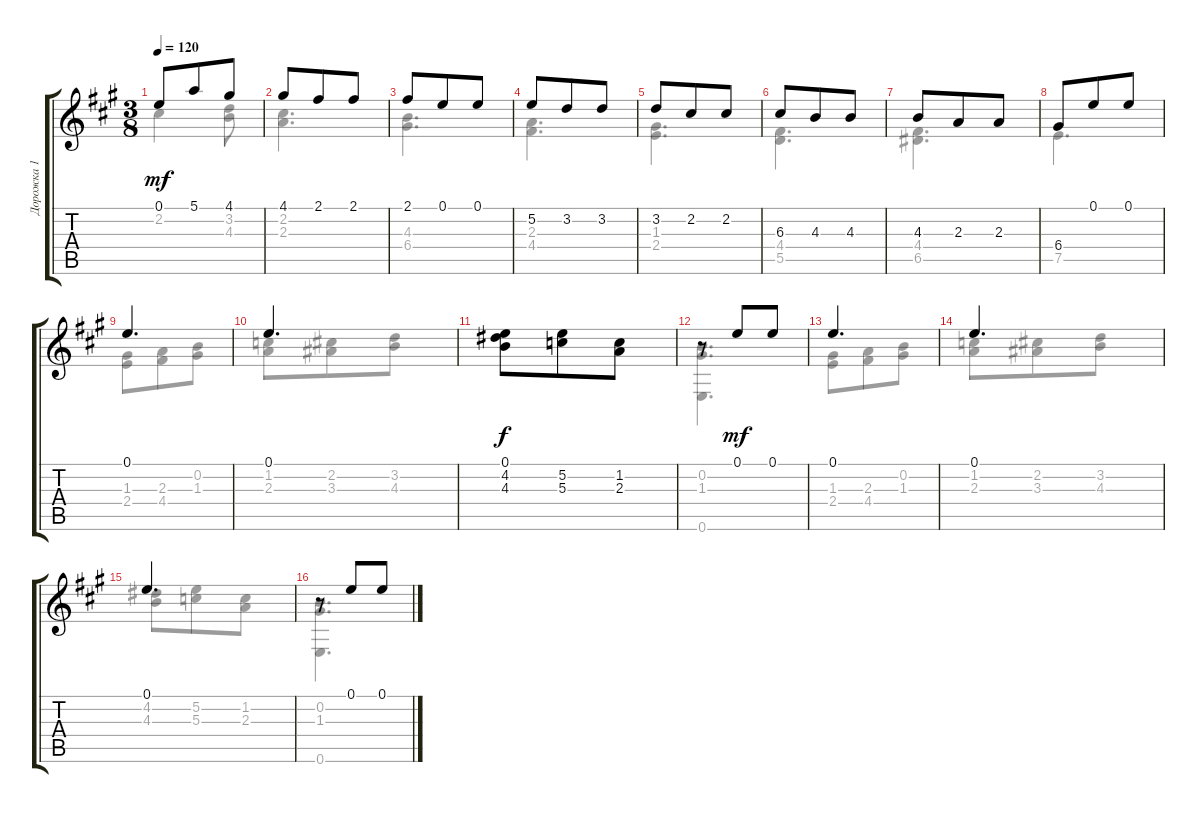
\track ("Дорожка 1" "Дорожка 1") {instrument acousticguitarnylon}
\staff {score tabs}
\tuning (E4 B3 G3 D3 A2 E2) {hide}
\voice
\ts (3 8)
\tempo 120
\clef g2
\ks a
0.1.8{dy mf} 5.1.8 4.1.8 |
4.1.8 2.1.8 2.1.8 |
2.1.8 0.1.8 0.1.8 |
5.2.8 3.2.8 3.2.8 |
3.2.8 2.2.8 2.2.8 |
6.3.8 4.3.8 4.3.8 |
4.3.8 2.3.8 2.3.8 |
6.4.8 0.1.8 0.1.8 |
0.1.4{d} |
0.1.4{d} |
(0.1 4.2 4.3).8{dy f} (5.2 5.3).8 (1.2 2.3).8 |
r.8 0.1.8{dy mf} 0.1.8 |
0.1.4{d} |
0.1.4{d} |
0.1.4{d} |
r.8 0.1.8 0.1.8
\voice
\clef g2
\ottava regular
\simile none
\ks a
2.2.4{dy mf} (3.2 4.3).8 |
(2.2 2.3).4{d} |
(4.3 6.4).4{d} |
(2.3 4.4).4{d} |
(1.3 2.4).4{d} |
(4.4 5.5).4{d} |
(4.4 6.5).4{d} |
7.5.4{d} |
(1.3 2.4).8 (2.3 4.4).8 (0.2 1.3).8 |
(1.2 2.3).8 (2.2 3.3).8 (3.2 4.3).8 |
|
(0.2 1.3 0.6).4{d} |
(1.3 2.4).8 (2.3 4.4).8 (0.2 1.3).8 |
(1.2 2.3).8 (2.2 3.3).8 (3.2 4.3).8 |
(4.2 4.3).8 (5.2 5.3).8 (1.2 2.3).8 |
(0.2 1.3 0.6).4{d}
